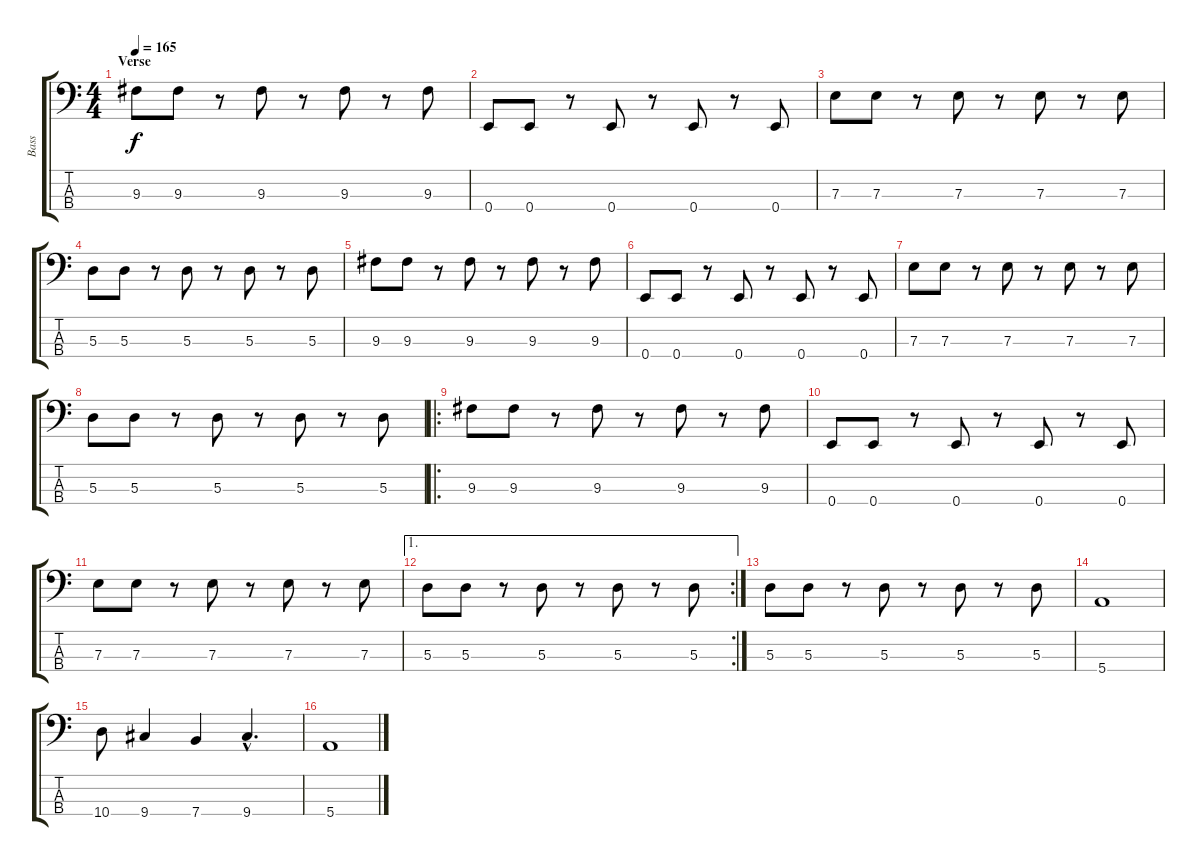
\track ("Bass" "Bass") {instrument electricbassfinger}
\staff {score tabs}
\tuning (G2 D2 A1 E1) {hide}
\ts (4 4)
\section ("" "Verse")
\tempo 165
\clef f4
\ks c
9.3.8{dy f} 9.3.8 r.8 9.3.8 r.8 9.3.8 r.8 9.3.8 |
0.4.8 0.4.8 r.8 0.4.8 r.8 0.4.8 r.8 0.4.8 |
7.3.8 7.3.8 r.8 7.3.8 r.8 7.3.8 r.8 7.3.8 |
5.3.8 5.3.8 r.8 5.3.8 r.8 5.3.8 r.8 5.3.8 |
9.3.8 9.3.8 r.8 9.3.8 r.8 9.3.8 r.8 9.3.8 |
0.4.8 0.4.8 r.8 0.4.8 r.8 0.4.8 r.8 0.4.8 |
7.3.8 7.3.8 r.8 7.3.8 r.8 7.3.8 r.8 7.3.8 |
5.3.8 5.3.8 r.8 5.3.8 r.8 5.3.8 r.8 5.3.8 |
\ro
9.3.8 9.3.8 r.8 9.3.8 r.8 9.3.8 r.8 9.3.8 |
0.4.8 0.4.8 r.8 0.4.8 r.8 0.4.8 r.8 0.4.8 |
7.3.8 7.3.8 r.8 7.3.8 r.8 7.3.8 r.8 7.3.8 |
\ae 1
\rc 2
5.3.8 5.3.8 r.8 5.3.8 r.8 5.3.8 r.8 5.3.8 |
5.3.8 5.3.8 r.8 5.3.8 r.8 5.3.8 r.8 5.3.8 |
5.4.1 |
10.4.8 9.4.4 7.4.4 9.4{hac}.4{d} |
5.4.1
